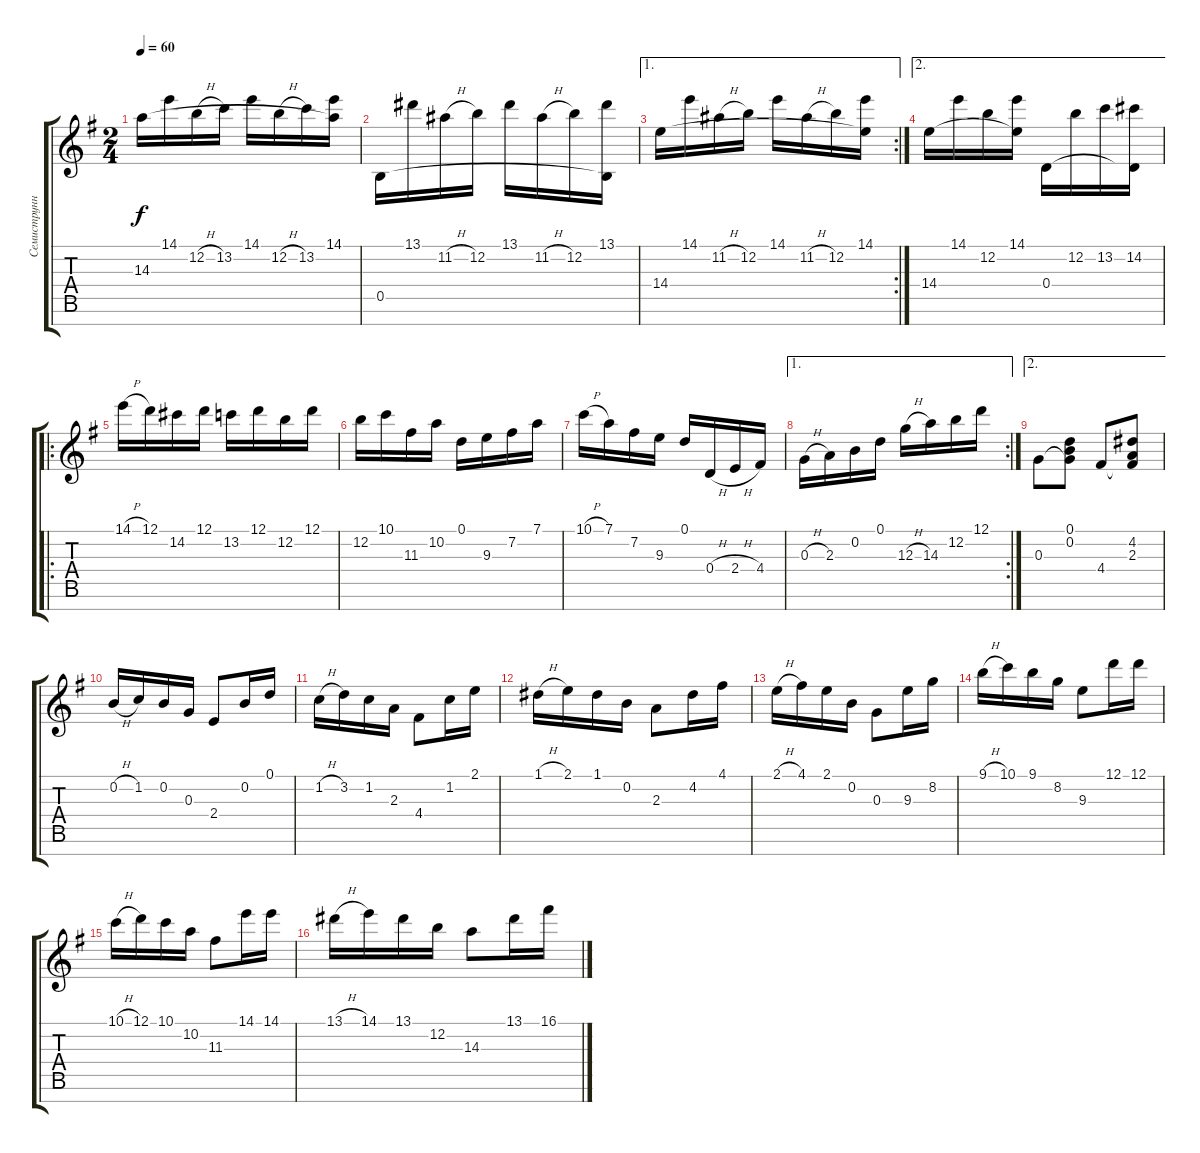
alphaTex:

\track ("Семиструнная гитара" "Семиструнн") {instrument acousticguitarsteel}
\staff {score tabs}
\tuning (D4 B3 G3 D3 B2 G2 D2) {hide}
\ts (2 4)
\tempo 60
\clef g2
\ks g
14.3.16{dy f} 14.1.16 12.2{h}.16 13.2.16 14.1.16 12.2{h}.16 13.2.16 (14.1 14.3{t}).16 |
0.5.16 13.1.16 11.2{h}.16 12.2.16 13.1.16 11.2{h}.16 12.2.16 (13.1 0.5{t}).16 |
\ae 1
\rc 2
14.4.16 14.1.16 11.2{h}.16 12.2.16 14.1.16 11.2{h}.16 12.2.16 (14.1 14.4{t}).16 |
\ae 2
14.4.16 14.1.16 12.2.16 (14.1 14.4{t}).16 0.4.16 12.2.16 13.2.16 (14.2 0.4{t}).16 |
\ro
14.1{h}.16 12.1.16 14.2.16 12.1.16 13.2.16 12.1.16 12.2.16 12.1.16 |
12.2.16 10.1.16 11.3.16 10.2.16 0.1.16 9.3.16 7.2.16 7.1.16 |
10.1{h}.16 7.1.16 7.2.16 9.3.16 0.1.16 0.4{h}.16 2.4{h}.16 4.4.16 |
\ae 1
\rc 2
0.3{h}.16 2.3.16 0.2.16 0.1.16 12.3{h}.16 14.3.16 12.2.16 12.1.16 |
\ae 2
0.3.8 (0.1 0.2 0.3{t}).8 4.4.8 (4.2 2.3 4.4{t}).8 |
0.2{h}.16 1.2.16 0.2.16 0.3.16 2.4.8 0.2.16 0.1.16 |
1.2{h}.16 3.2.16 1.2.16 2.3.16 4.4.8 1.2.16 2.1.16 |
1.1{h}.16 2.1.16 1.1.16 0.2.16 2.3.8 4.2.16 4.1.16 |
2.1{h}.16 4.1.16 2.1.16 0.2.16 0.3.8 9.3.16 8.2.16 |
9.1{h}.16 10.1.16 9.1.16 8.2.16 9.3.8 12.1.16 12.1.16 |
10.1{h}.16 12.1.16 10.1.16 10.2.16 11.3.8 14.1.16 14.1.16 |
13.1{h}.16 14.1.16 13.1.16 12.2.16 14.3.8 13.1.16 16.1.16
